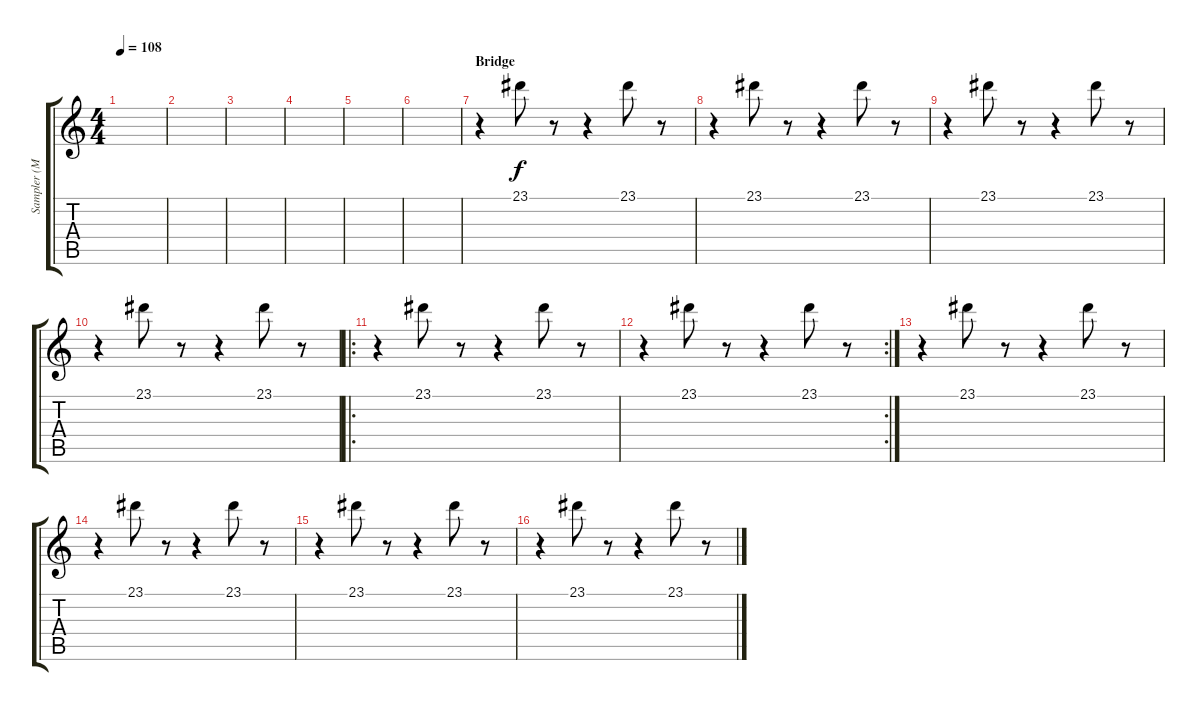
\track ("Sampler (Mr.Hahn)" "Sampler (M") {instrument lead5charang}
\staff {score tabs}
\tuning (E4 B3 G3 D3 A2 E2) {hide}
\ts (4 4)
\tempo 108
\clef g2
\ks c
|
|
|
|
|
|
\section ("" "Bridge")
r.4{instrument lead8bassandlead} 23.1.8{dy f} r.8 r.4{instrument lead8bassandlead} 23.1.8 r.8 |
r.4{instrument lead8bassandlead} 23.1.8 r.8 r.4{instrument lead8bassandlead} 23.1.8 r.8 |
r.4{instrument lead8bassandlead} 23.1.8 r.8 r.4{instrument lead8bassandlead} 23.1.8 r.8 |
r.4{instrument lead8bassandlead} 23.1.8 r.8 r.4{instrument lead8bassandlead} 23.1.8 r.8 |
\ro
r.4{instrument lead8bassandlead} 23.1.8 r.8 r.4{instrument lead8bassandlead} 23.1.8 r.8 |
\rc 2
r.4{instrument lead8bassandlead} 23.1.8 r.8 r.4{instrument lead8bassandlead} 23.1.8 r.8 |
r.4{instrument lead8bassandlead} 23.1.8 r.8 r.4{instrument lead8bassandlead} 23.1.8 r.8 |
r.4{instrument lead8bassandlead} 23.1.8 r.8 r.4{instrument lead8bassandlead} 23.1.8 r.8 |
r.4{instrument lead8bassandlead} 23.1.8 r.8 r.4{instrument lead8bassandlead} 23.1.8 r.8 |
r.4{instrument lead8bassandlead} 23.1.8 r.8 r.4{instrument lead8bassandlead} 23.1.8 r.8
